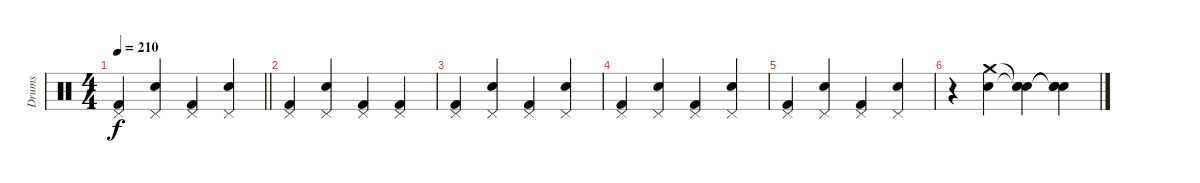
\track ("Drums" "Drums") {instrument percussion}
\staff {score}
\articulation defaults
\ts (4 4)
\tempo 210
\clef neutral
\barLineRight lightlight
\ks c
("Pedal Hi-Hat (hit)" "Kick (hit) 2").4{dy f} ("Pedal Hi-Hat (hit)" "Electric Snare (hit)").4 ("Pedal Hi-Hat (hit)" "Kick (hit) 2").4 ("Pedal Hi-Hat (hit)" "Electric Snare (hit)").4 |
("Pedal Hi-Hat (hit)" "Kick (hit) 2").4 ("Pedal Hi-Hat (hit)" "Electric Snare (hit)").4 ("Pedal Hi-Hat (hit)" "Kick (hit) 2").4 ("Pedal Hi-Hat (hit)" "Kick (hit) 2").4 |
("Pedal Hi-Hat (hit)" "Kick (hit) 2").4 ("Pedal Hi-Hat (hit)" "Electric Snare (hit)").4 ("Pedal Hi-Hat (hit)" "Kick (hit) 2").4 ("Pedal Hi-Hat (hit)" "Electric Snare (hit)").4 |
("Pedal Hi-Hat (hit)" "Kick (hit) 2").4 ("Pedal Hi-Hat (hit)" "Electric Snare (hit)").4 ("Pedal Hi-Hat (hit)" "Kick (hit) 2").4 ("Pedal Hi-Hat (hit)" "Electric Snare (hit)").4 |
("Pedal Hi-Hat (hit)" "Kick (hit) 2").4 ("Pedal Hi-Hat (hit)" "Electric Snare (hit)").4 ("Pedal Hi-Hat (hit)" "Kick (hit) 2").4 ("Pedal Hi-Hat (hit)" "Electric Snare (hit)").4 |
r.4 ("Crash medium (hit)" "Electric Snare (hit)").4 ("Snare (hit)"{t} "Snare (hit)"{t} "Snare (hit)").4 ("Snare (hit)"{t} "Snare (hit)"{t} "Snare (hit)"{t}).4
